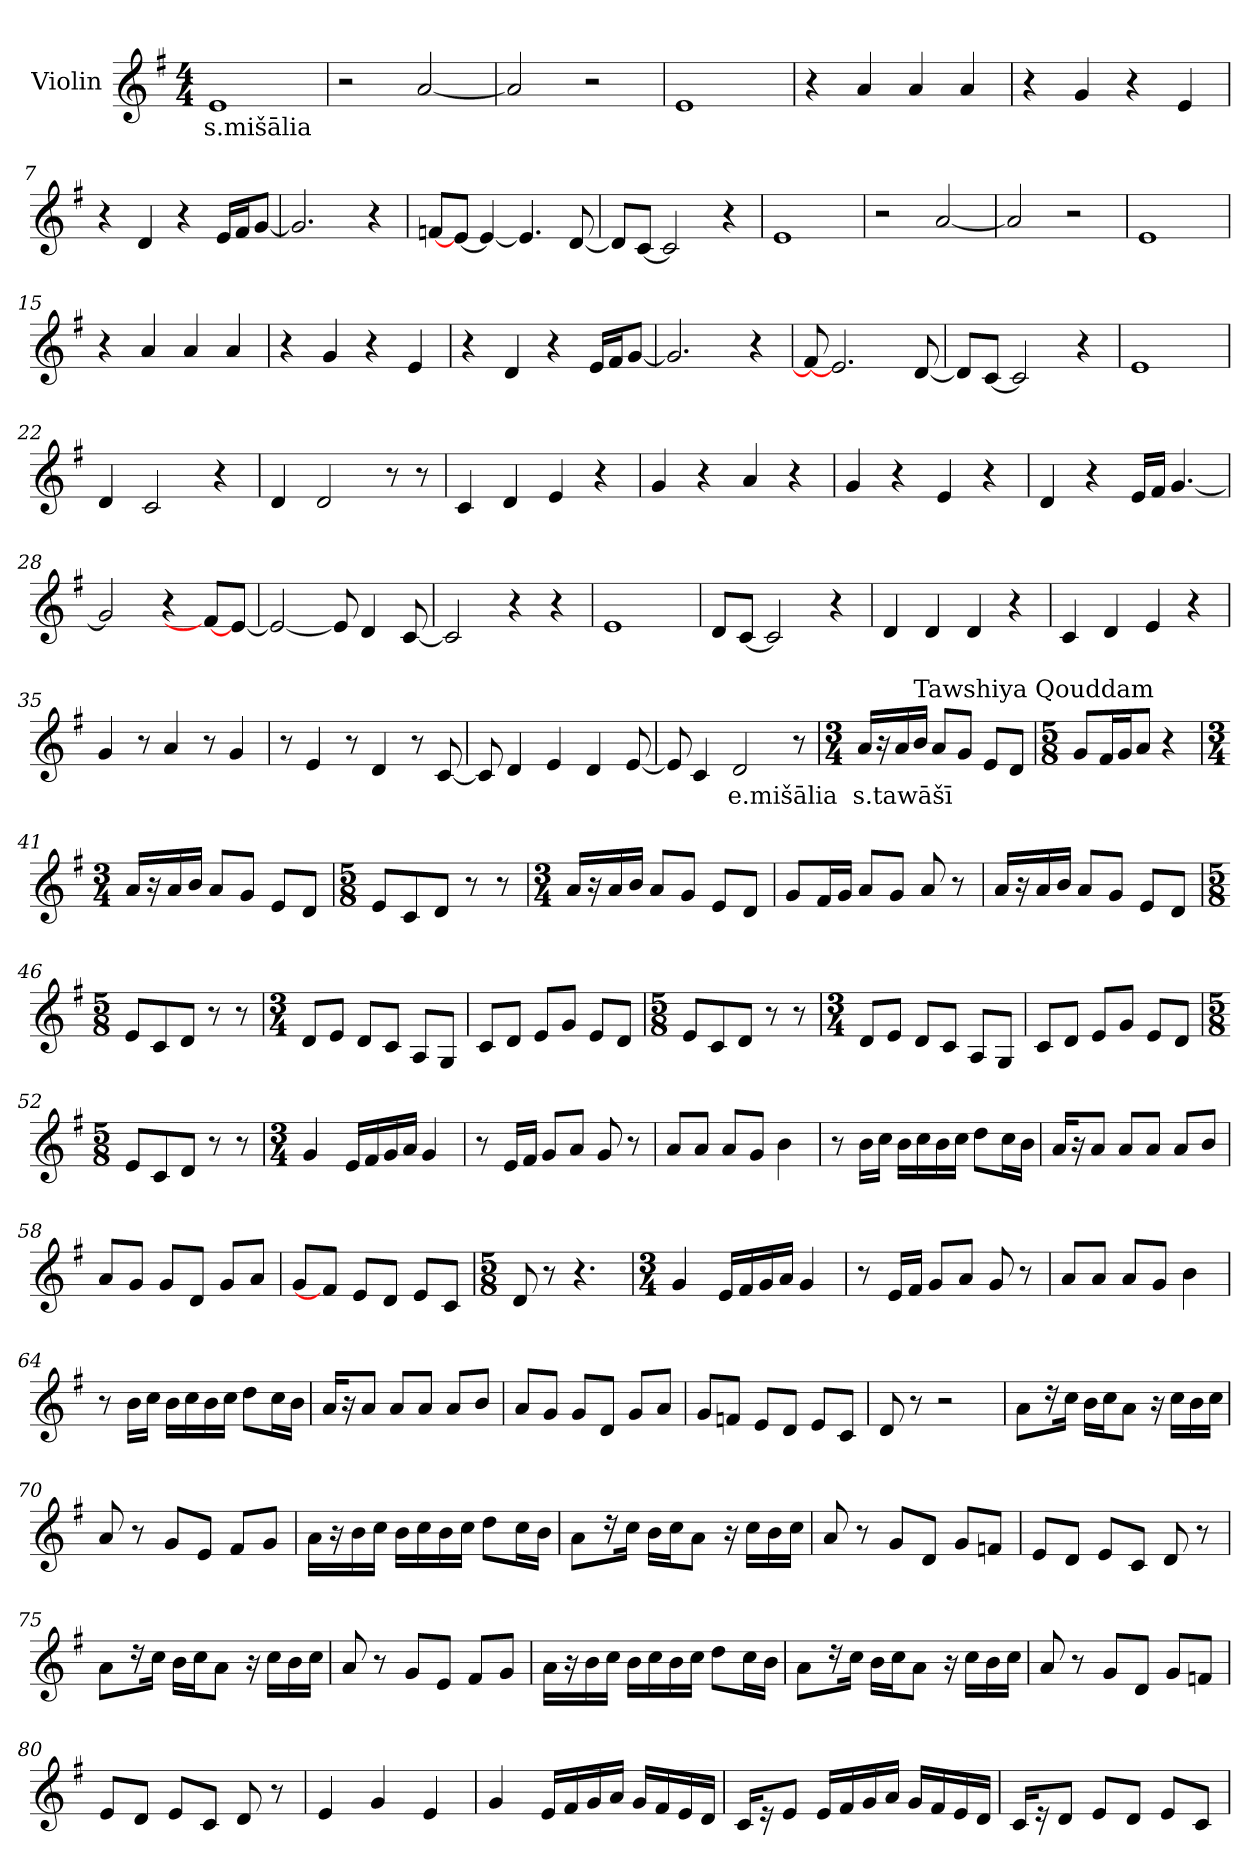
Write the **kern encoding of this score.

**kern	**text
*part1	*part1
*staff1	*staff1
*I"Violin	*
*clefG2	*
*k[f#]	*
*G:	*
*M4/4	*
*MM120	*
=1	=1
!	!LO:LY:b
1e	s.mišālia
=2	=2
2r	.
[2a/	.
=3	=3
2a/]	.
2r	.
=4	=4
1e	.
=5	=5
4r	.
4a/	.
4a/	.
4a/	.
=6	=6
4r	.
4g/	.
4r	.
4e/	.
!!LO:LB:g=z
=7	=7
4r	.
4d/	.
4r	.
16e/LL	.
16f#/J	.
[8g/J	.
=8	=8
2.g/]	.
4r	.
=9	=9
[8fn/L	.
[8e/J	.
4e/_	.
4.e/]	.
[8d/	.
=10	=10
8d/L]	.
[8c/J	.
2c/]	.
4r	.
=11	=11
1e	.
!!LO:LB:g=z
=12	=12
2r	.
[2a/	.
=13	=13
2a/]	.
2r	.
=14	=14
1e	.
=15	=15
4r	.
4a/	.
4a/	.
4a/	.
=16	=16
4r	.
4g/	.
4r	.
4e/	.
=17	=17
4r	.
4d/	.
4r	.
16e/LL	.
16f#/J	.
[8g/J	.
!!LO:LB:g=z
=18	=18
2.g/]	.
4r	.
=19	=19
8f/_	.
2.e/	.
[8d/	.
=20	=20
8d/L]	.
[8c/J	.
2c/]	.
4r	.
=21	=21
1e	.
=22	=22
4d/	.
2c/	.
4r	.
=23	=23
4d/	.
2d/	.
8r	.
8r	.
!!LO:LB:g=z
=24	=24
4c/	.
4d/	.
4e/	.
4r	.
=25	=25
4g/	.
4r	.
4a/	.
4r	.
=26	=26
4g/	.
4r	.
4e/	.
4r	.
=27	=27
4d/	.
4r	.
16e/LL	.
16f#/JJ	.
[4.g/	.
=28	=28
2g/]	.
4r	.
8f/L_	.
[8e/J	.
!!LO:LB:g=z
=29	=29
2e/_	.
8e/]	.
4d/	.
[8c/	.
=30	=30
2c/]	.
4r	.
4r	.
=31	=31
1e	.
=32	=32
8d/L	.
[8c/J	.
2c/]	.
4r	.
=33	=33
4d/	.
4d/	.
4d/	.
4r	.
=34	=34
4c/	.
4d/	.
4e/	.
4r	.
!!LO:LB:g=z
=35	=35
4g/	.
8r	.
4a/	.
8r	.
4g/	.
=36	=36
8r	.
4e/	.
8r	.
4d/	.
8r	.
[8c/	.
=37	=37
8c/]	.
4d/	.
4e/	.
4d/	.
[8e/	.
=38	=38
8e/]	.
4c/	.
!	!LO:LY:b
2d/	e.mišālia
8r	.
=39	=39
*M3/4	*
*MM70	*
!	!LO:LY:b
16a/LL	s.tawāšī
16r	.
16a/	.
!LO:TX:a:t=Tawshiya Qouddam	!
16b/JJ	.
8a/L	.
8g/J	.
8e/L	.
8d/J	.
!!LO:PB:g=z
=40	=40
*M5/8	*
8g/L	.
16f#/L	.
16g/J	.
8a/J	.
4r	.
=41	=41
*M3/4	*
16a/LL	.
16r	.
16a/	.
16b/JJ	.
8a/L	.
8g/J	.
8e/L	.
8d/J	.
=42	=42
*M5/8	*
8e/L	.
8c/	.
8d/J	.
8r	.
8r	.
=43	=43
*M3/4	*
16a/LL	.
16r	.
16a/	.
16b/JJ	.
8a/L	.
8g/J	.
8e/L	.
8d/J	.
=44	=44
8g/L	.
16f#/L	.
16g/JJ	.
8a/L	.
8g/J	.
8a/	.
8r	.
!!LO:PB:g=z
=45	=45
16a/LL	.
16r	.
16a/	.
16b/JJ	.
8a/L	.
8g/J	.
8e/L	.
8d/J	.
=46	=46
*M5/8	*
8e/L	.
8c/	.
8d/J	.
8r	.
8r	.
=47	=47
*M3/4	*
8d/L	.
8e/J	.
8d/L	.
8c/J	.
8A/L	.
8G/J	.
=48	=48
8c/L	.
8d/J	.
8e/L	.
8g/J	.
8e/L	.
8d/J	.
=49	=49
*M5/8	*
8e/L	.
8c/	.
8d/J	.
8r	.
8r	.
!!LO:LB:g=z
=50	=50
*M3/4	*
8d/L	.
8e/J	.
8d/L	.
8c/J	.
8A/L	.
8G/J	.
=51	=51
8c/L	.
8d/J	.
8e/L	.
8g/J	.
8e/L	.
8d/J	.
=52	=52
*M5/8	*
8e/L	.
8c/	.
8d/J	.
8r	.
8r	.
=53	=53
*M3/4	*
4g/	.
16e/LL	.
16f#/	.
16g/	.
16a/JJ	.
4g/	.
=54	=54
8r	.
16e/LL	.
16f#/JJ	.
8g/L	.
8a/J	.
8g/	.
8r	.
!!LO:LB:g=z
=55	=55
8a/L	.
8a/J	.
8a/L	.
8g/J	.
4b\	.
=56	=56
8r	.
16b\LL	.
16cc\JJ	.
16b\LL	.
16cc\	.
16b\	.
16cc\JJ	.
8dd\L	.
16cc\L	.
16b\JJ	.
=57	=57
16a/KL	.
16r	.
8a/J	.
8a/L	.
8a/J	.
8a/L	.
8b/J	.
=58	=58
8a/L	.
8g/J	.
8g/L	.
8d/J	.
8g/L	.
8a/J	.
=59	=59
8g/L	.
8f/J]	.
8e/L	.
8d/J	.
8e/L	.
8c/J	.
!!LO:LB:g=z
=60	=60
*M5/8	*
8d/	.
8r	.
4.r	.
=61	=61
*M3/4	*
4g/	.
16e/LL	.
16f#/	.
16g/	.
16a/JJ	.
4g/	.
=62	=62
8r	.
16e/LL	.
16f#/JJ	.
8g/L	.
8a/J	.
8g/	.
8r	.
=63	=63
8a/L	.
8a/J	.
8a/L	.
8g/J	.
4b\	.
=64	=64
8r	.
16b\LL	.
16cc\JJ	.
16b\LL	.
16cc\	.
16b\	.
16cc\JJ	.
8dd\L	.
16cc\L	.
16b\JJ	.
!!LO:LB:g=z
=65	=65
16a/KL	.
16r	.
8a/J	.
8a/L	.
8a/J	.
8a/L	.
8b/J	.
=66	=66
8a/L	.
8g/J	.
8g/L	.
8d/J	.
8g/L	.
8a/J	.
=67	=67
8g/L	.
8fn/J	.
8e/L	.
8d/J	.
8e/L	.
8c/J	.
=68	=68
8d/	.
8r	.
2r	.
=69	=69
8a\L	.
16r	.
16cc\Jk	.
16b\LL	.
16cc\J	.
8a\J	.
16r	.
16cc\LL	.
16b\	.
16cc\JJ	.
!!LO:LB:g=z
=70	=70
8a/	.
8r	.
8g/L	.
8e/J	.
8f#/L	.
8g/J	.
=71	=71
16a\LL	.
16r	.
16b\	.
16cc\JJ	.
16b\LL	.
16cc\	.
16b\	.
16cc\JJ	.
8dd\L	.
16cc\L	.
16b\JJ	.
=72	=72
8a\L	.
16r	.
16cc\Jk	.
16b\LL	.
16cc\J	.
8a\J	.
16r	.
16cc\LL	.
16b\	.
16cc\JJ	.
=73	=73
8a/	.
8r	.
8g/L	.
8d/J	.
8g/L	.
8fn/J	.
=74	=74
8e/L	.
8d/J	.
8e/L	.
8c/J	.
8d/	.
8r	.
!!LO:LB:g=z
=75	=75
8a\L	.
16r	.
16cc\Jk	.
16b\LL	.
16cc\J	.
8a\J	.
16r	.
16cc\LL	.
16b\	.
16cc\JJ	.
=76	=76
8a/	.
8r	.
8g/L	.
8e/J	.
8f#/L	.
8g/J	.
=77	=77
16a\LL	.
16r	.
16b\	.
16cc\JJ	.
16b\LL	.
16cc\	.
16b\	.
16cc\JJ	.
8dd\L	.
16cc\L	.
16b\JJ	.
=78	=78
8a\L	.
16r	.
16cc\Jk	.
16b\LL	.
16cc\J	.
8a\J	.
16r	.
16cc\LL	.
16b\	.
16cc\JJ	.
!!LO:LB:g=z
=79	=79
8a/	.
8r	.
8g/L	.
8d/J	.
8g/L	.
8fn/J	.
=80	=80
8e/L	.
8d/J	.
8e/L	.
8c/J	.
8d/	.
8r	.
=81	=81
4e/	.
4g/	.
4e/	.
=82	=82
4g/	.
16e/LL	.
16f#/	.
16g/	.
16a/JJ	.
16g/LL	.
16f#/	.
16e/	.
16d/JJ	.
=83	=83
16c/KL	.
16r	.
8e/J	.
16e/LL	.
16f#/	.
16g/	.
16a/JJ	.
16g/LL	.
16f#/	.
16e/	.
16d/JJ	.
!!LO:PB:g=z
=84	=84
16c/KL	.
16r	.
8d/J	.
8e/L	.
8d/J	.
8e/L	.
8c/J	.
=	=
*-	*-
